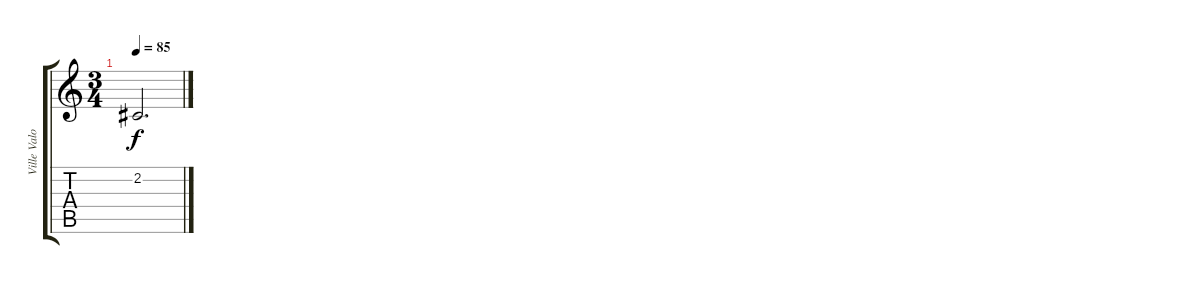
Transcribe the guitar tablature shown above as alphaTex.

\track ("Ville Valo" "Ville Valo") {instrument lead6voice}
\staff {score tabs}
\tuning (E4 B3 G3 D3 A2 E2) {hide}
\ts (3 4)
\tempo 85
\clef g2
\ks c
2.2{t}.2{d dy f}
